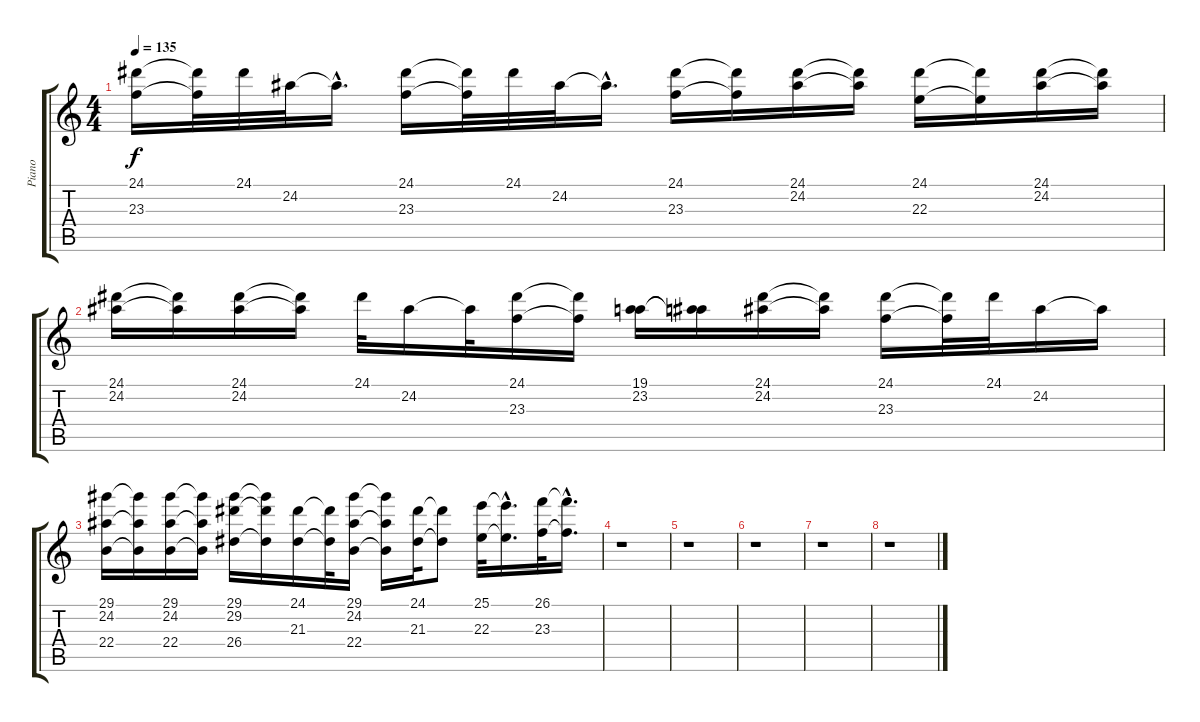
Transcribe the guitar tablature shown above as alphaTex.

\track ("Piano" "Piano") {instrument brightacousticpiano}
\staff {score tabs}
\tuning (Eb4 Bb3 Gb3 Db3 Ab2 Eb2) {hide}
\ts (4 4)
\tempo 135
\clef g2
\ks c
(24.1 23.3).16{dy f} (24.1{t} 23.3{t}).32 24.1.32 24.2.32 24.2{hac t}.16{d} (24.1 23.3).16 (24.1{t} 23.3{t}).32 24.1.32 24.2.32 24.2{hac t}.16{d} (24.1 23.3).16 (24.1{t} 23.3{t}).16 (24.1 24.2).16 (24.1{t} 24.2{t}).16 (24.1 22.3).16 (24.1{t} 22.3{t}).16 (24.1 24.2).16 (24.1{t} 24.2{t}).16 |
(24.1 24.2).16 (24.1{t} 24.2{t}).16 (24.1 24.2).16 (24.1{t} 24.2{t}).16 24.1.32 24.2.16 24.2{t}.32 (24.1 23.3).16 (24.1{t} 23.3{t}).16 (19.1 23.2).16 (19.1{t} 23.2{t}).16 (24.1 24.2).16 (24.1{t} 24.2{t}).16 (24.1 23.3).16 (24.1{t} 23.3{t}).32 24.1.32 24.2.16 24.2{t}.16 |
(29.1 24.2 22.4).16 (29.1{t} 24.2{t} 22.4{t}).16 (29.1 24.2 22.4).16 (29.1{t} 24.2{t} 22.4{t}).16 (29.1 29.2 26.4).16 (29.1{t} 29.2{t} 26.4{t}).16 (24.1 21.3).16 (24.1{t} 21.3{t}).32 (29.1 24.2 22.4).16 (29.1{t} 24.2{t} 22.4{t}).16 (24.1 21.3).32 (24.1{t} 21.3{t}).8 (25.1 22.3).32 (25.1{hac t} 22.3{hac t}).16{d} (26.1 23.3).32 (26.1{hac t} 23.3{hac t}).16{d} |
r.1 |
r.1 |
r.1 |
r.1 |
r.1
